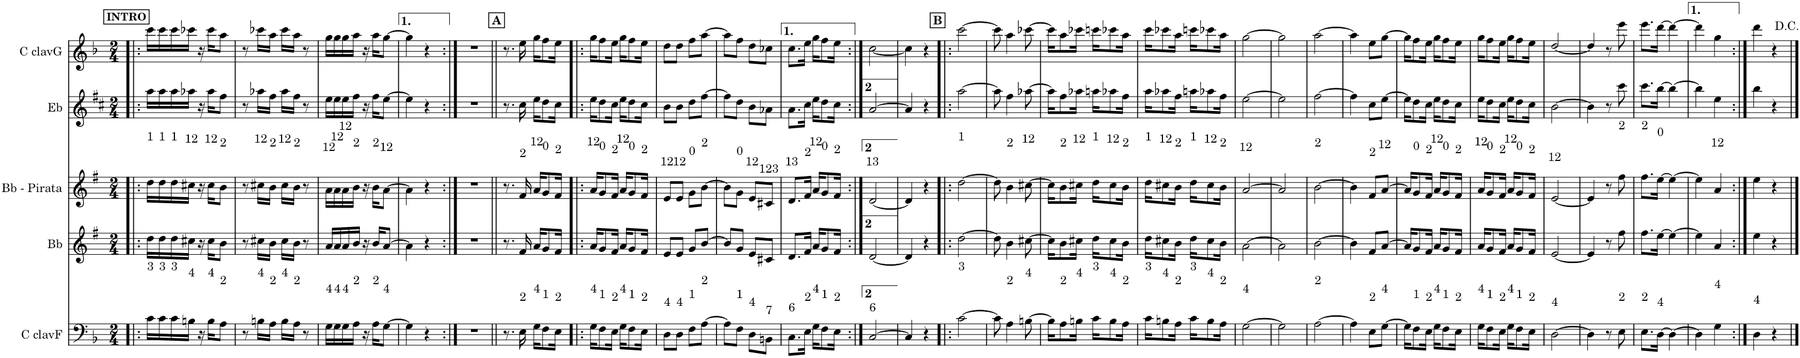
**kern	**kern	**kern	**kern	**kern
*part5	*part4	*part3	*part2	*part1
*staff5	*staff4	*staff3	*staff2	*staff1
*I"C clavF	*I"Bb	*I"Bb - Pirata	*I"Eb	*I"C clavG
*clefF4	*clefG2	*clefG2	*clefG2	*clefG2
*	*Trd1c2	*Trd1c2	*Trd5c9	*
*k[b-]	*k[f#]	*k[f#]	*k[f#c#]	*k[b-]
*F:	*G:	*G:	*D:	*F:
*M2/4	*M2/4	*M2/4	*M2/4	*M2/4
!!LO:REH:place=s1:a:B:cj:fs=10.08:t=INTRO
=1!|:	=1!|:	=1!|:	=1!|:	=1!|:
16c\LL	16dd\LL	16dd\LL	16aa\LL	16ccc\LL
16c\	16dd\	16dd\	16aa\	16ccc\
16c\	16dd\	16dd\	16aa\	16ccc\
16Bn\JJ	16cc#X\JJ	16cc#X\JJ	16aa-X\JJ	16ccc-X\JJ
16r	16r	16r	16r	16r
16B\KL	16cc#\KL	16cc#\KL	16aa-\KL	16ccc-\KL
8A\J	8b\J	8b\J	8ff#\J	8aa\J
=2	=2	=2	=2	=2
8r	8r	8r	8r	8r
16Bn\LL	16cc#X\LL	16cc#X\LL	16aa-X\LL	16ccc-X\LL
16A\JJ	16b\JJ	16b\JJ	16ff#\JJ	16aa\JJ
16B\LL	16cc#\LL	16cc#\LL	16aa-\LL	16ccc-\LL
16A\JJ	16b\JJ	16b\JJ	16ff#\JJ	16aa\JJ
8r	8r	8r	8r	8r
=3	=3	=3	=3	=3
16G\LL	16a/LL	16a\LL	16ee\LL	16gg\LL
16G\	16a/	16a\	16ee\	16gg\
16G\	16a/	16a\	16ee\	16gg\
16A\JJ	16b/JJ	16b\JJ	16ff#\JJ	16aa\JJ
16r	16r	16r	16r	16r
16A\KL	16b/KL	16b\KL	16ff#\KL	16aa\KL
[>8G\J	[>8a/J	[>8a\J	[>8ee\J	[>8gg\J
=4	=4	=4	=4	=4
4G\]	4a\]	4a\]	4ee\]	4gg\]
4r	4r	4r	4r	4r
=5:|!	=5:|!	=5:|!	=5:|!	=5:|!
2r	2r	2r	2r	2r
!!LO:REH:place=s1:a:B:cj:t=A
=6||	=6||	=6||	=6||	=6||
8.r	8.r	8.r	8.r	8.r
16E\	16f#/	16f#/	16cc#\	16ee\
16G\KL	16a/KL	16a/KL	16ee\KL	16gg\KL
8F\	8g/	8g/	8dd\	8ff\
16E\Jk	16f#/Jk	16f#/Jk	16cc#\Jk	16ee\Jk
=7!|:	=7!|:	=7!|:	=7!|:	=7!|:
16G\KL	16a/KL	16a/KL	16ee\KL	16gg\KL
8F\	8g/	8g/	8dd\	8ff\
16E\Jk	16f#/Jk	16f#/Jk	16cc#\Jk	16ee\Jk
16G\KL	16a/KL	16a/KL	16ee\KL	16gg\KL
8F\	8g/	8g/	8dd\	8ff\
16E\Jk	16f#/Jk	16f#/Jk	16cc#\Jk	16ee\Jk
=8	=8	=8	=8	=8
8D\L	8e/L	8e/L	8b\L	8dd\L
8D\J	8e/J	8e/J	8b\J	8dd\J
8F\L	8g/L	8g\L	8dd\L	8ff\L
[>8A\J	[>8b/J	[>8b\J	[>8ff#\J	[>8aa\J
=9	=9	=9	=9	=9
8A\L]	8b/L]	8b\L]	8ff#\L]	8aa\L]
8F\J	8g/J	8g\J	8dd\J	8ff\J
8D\L	8e/L	8e/L	8b\L	8dd\L
8BBn\J	8c#X/J	8c#X/J	8a-X\J	8cc-X\J
=10	=10	=10	=10	=10
8.C\L	8.d/L	8.d/L	8.a\L	8.cc\L
16E\Jk	16f#/Jk	16f#/Jk	16cc#\Jk	16ee\Jk
16G\KL	16a/KL	16a/KL	16ee\KL	16gg\KL
8F\	8g/	8g/	8dd\	8ff\
16E\Jk	16f#/Jk	16f#/Jk	16cc#\Jk	16ee\Jk
=11:|!	=11:|!	=11:|!	=11:|!	=11:|!
[>2C/	[<2d/	[<2d/	[>2a/	[<2cc\
=12	=12	=12	=12	=12
4C/]	4d/]	4d/]	4a/]	4cc\]
4r	4r	4r	4r	4r
!!LO:REH:place=s1:a:B:cj:t=B
=13!|:	=13!|:	=13!|:	=13!|:	=13!|:
[>2c\	[>2dd\	[>2dd\	[>2aa\	[>2ccc\
=14	=14	=14	=14	=14
8c\]	8dd\]	8dd\]	8aa\]	8ccc\]
4A\	4b\	4b\	4ff#\	4aa\
[>8Bn\	[>8cc#X\	[>8cc#X\	[>8aa-X\	[>8ccc-X\
=15	=15	=15	=15	=15
16B\KL]	16cc#\KL]	16cc#\KL]	16aa-\KL]	16ccc-\KL]
8A\	8b\	8b\	8ff#\	8aa\
16Bn\Jk	16cc#X\Jk	16cc#X\Jk	16aa-X\Jk	16ccc-X\Jk
16c\KL	16dd\KL	16dd\KL	16aan\KL	16cccn\KL
8B\	8cc#\	8cc#\	8aa-X\	8ccc-X\
16A\Jk	16b\Jk	16b\Jk	16ff#\Jk	16aa\Jk
=16	=16	=16	=16	=16
16c\KL	16dd\KL	16dd\KL	16aa\KL	16ccc\KL
8Bn\	8cc#X\	8cc#X\	8aa-X\	8ccc-X\
16A\Jk	16b\Jk	16b\Jk	16ff#\Jk	16aa\Jk
16c\KL	16dd\KL	16dd\KL	16aan\KL	16cccn\KL
8B\	8cc#\	8cc#\	8aa-X\	8ccc-X\
16A\Jk	16b\Jk	16b\Jk	16ff#\Jk	16aa\Jk
=17	=17	=17	=17	=17
[>2G\	[>2a\	[>2a/	[>2ee\	[>2gg\
=18	=18	=18	=18	=18
2G\]	2a\]	2a/]	2ee\]	2gg\]
=19	=19	=19	=19	=19
[>2A\	[>2b\	[>2b\	[>2ff#\	[>2aa\
=20	=20	=20	=20	=20
4A\]	4b\]	4b\]	4ff#\]	4aa\]
8E\L	8f#/L	8f#/L	8cc#\L	8ee\L
[>8G\J	[>8a/J	[>8a/J	[>8ee\J	[>8gg\J
=21	=21	=21	=21	=21
16G\KL]	16a/KL]	16a/KL]	16ee\KL]	16gg\KL]
8F\	8g/	8g/	8dd\	8ff\
16E\Jk	16f#/Jk	16f#/Jk	16cc#\Jk	16ee\Jk
16G\KL	16a/KL	16a/KL	16ee\KL	16gg\KL
8F\	8g/	8g/	8dd\	8ff\
16E\Jk	16f#/Jk	16f#/Jk	16cc#\Jk	16ee\Jk
=22	=22	=22	=22	=22
16G\KL	16a/KL	16a/KL	16ee\KL	16gg\KL
8F\	8g/	8g/	8dd\	8ff\
16E\Jk	16f#/Jk	16f#/Jk	16cc#\Jk	16ee\Jk
16G\KL	16a/KL	16a/KL	16ee\KL	16gg\KL
8F\	8g/	8g/	8dd\	8ff\
16E\Jk	16f#/Jk	16f#/Jk	16cc#\Jk	16ee\Jk
=23	=23	=23	=23	=23
[>2D\	[<2e/	[<2e/	[>2b\	[<2dd/
=24	=24	=24	=24	=24
4D\]	4e/]	4e/]	4b\]	4dd/]
8r	8r	8r	8r	8r
8E\	8ff#\	8ff#\	8ccc#\	8eee\
=25	=25	=25	=25	=25
8.E\L	8.ff#\L	8.ff#\L	8.ccc#\L	8.eee\L
[>16D\Jk	[>16ee\Jk	[>16ee\Jk	[>16bb\Jk	[>16ddd\Jk
4D\_	4ee\_	4ee\_	4bb\_	4ddd\_
=26	=26	=26	=26	=26
4D\]	4ee\]	4ee\]	4bb\]	4ddd\]
4G\	4a/	4a/	4ee\	4gg\
=27:|!	=27:|!	=27:|!	=27:|!	=27:|!
4D\	4ee\	4ee\	4bb\	4ddd\
4r	4r	4r	4r	4r
==	==	==	==	==
*-	*-	*-	*-	*-
